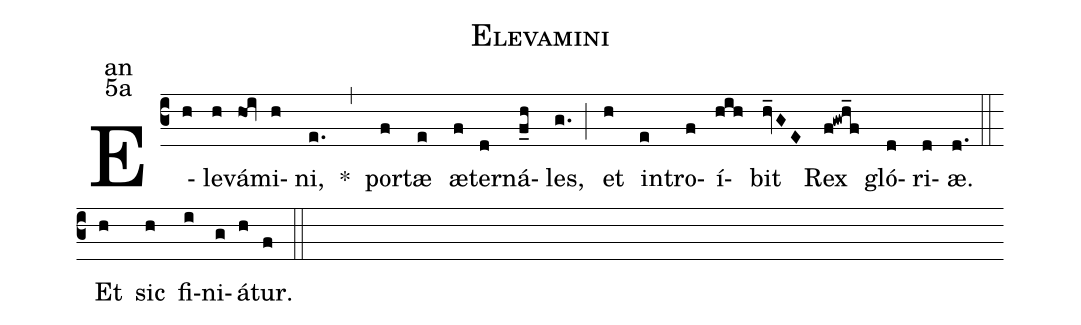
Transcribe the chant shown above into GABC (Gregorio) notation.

name:Elevamini;
office-part:an;
mode:5a;
%%
(c3) E(h)le(h)vá(hoi)mi(h)ni,(e.) <sp>*</sp>(,) por(f)tæ(e) æ(f)ter(d)ná(f_h)les,(g.) (;) et(h) in(e)tro(f)í(hih)bit(hv_GE) Rex(f!gwh_f) gló(d)ri(d)æ.(d.) (::)
<eu> Et(h) sic(h) fi(i)ni(g)á(h)tur.(f) </eu> (::)
